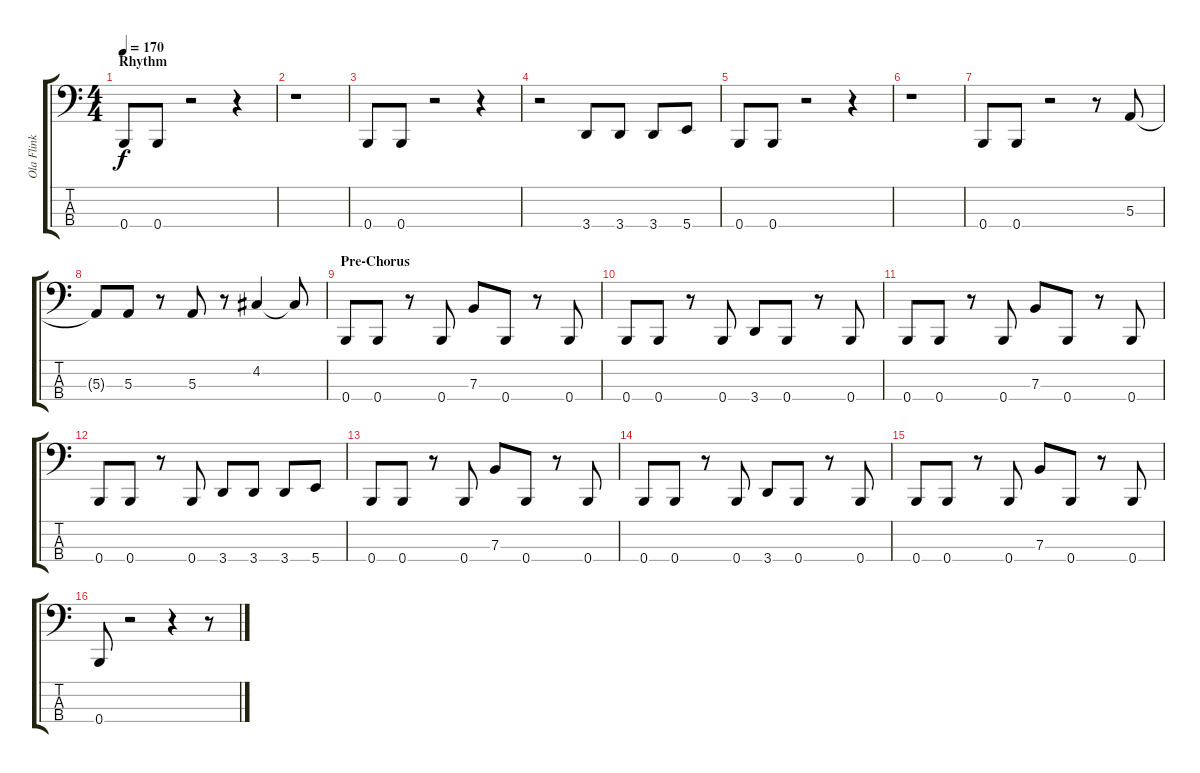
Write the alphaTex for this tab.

\track ("Ola Flink -Bass-" "Ola Flink ") {instrument electricbasspick}
\staff {score tabs}
\tuning (Eb2 A1 E1 B0) {hide}
\ts (4 4)
\section ("" "Rhythm")
\tempo 170
\clef f4
\ks c
0.4.8{dy f} 0.4.8 r.2 r.4 |
r.1 |
0.4.8 0.4.8 r.2 r.4 |
r.2 3.4.8 3.4.8 3.4.8 5.4.8 |
0.4.8 0.4.8 r.2 r.4 |
r.1 |
0.4.8 0.4.8 r.2 r.8 5.3.8 |
5.3{t}.8 5.3.8 r.8 5.3.8 r.8 4.2.4 4.2{t}.8 |
\section ("" "Pre-Chorus")
0.4.8 0.4.8 r.8 0.4.8 7.3.8 0.4.8 r.8 0.4.8 |
0.4.8 0.4.8 r.8 0.4.8 3.4.8 0.4.8 r.8 0.4.8 |
0.4.8 0.4.8 r.8 0.4.8 7.3.8 0.4.8 r.8 0.4.8 |
0.4.8 0.4.8 r.8 0.4.8 3.4.8 3.4.8 3.4.8 5.4.8 |
0.4.8 0.4.8 r.8 0.4.8 7.3.8 0.4.8 r.8 0.4.8 |
0.4.8 0.4.8 r.8 0.4.8 3.4.8 0.4.8 r.8 0.4.8 |
0.4.8 0.4.8 r.8 0.4.8 7.3.8 0.4.8 r.8 0.4.8 |
0.4.8 r.2 r.4 r.8
